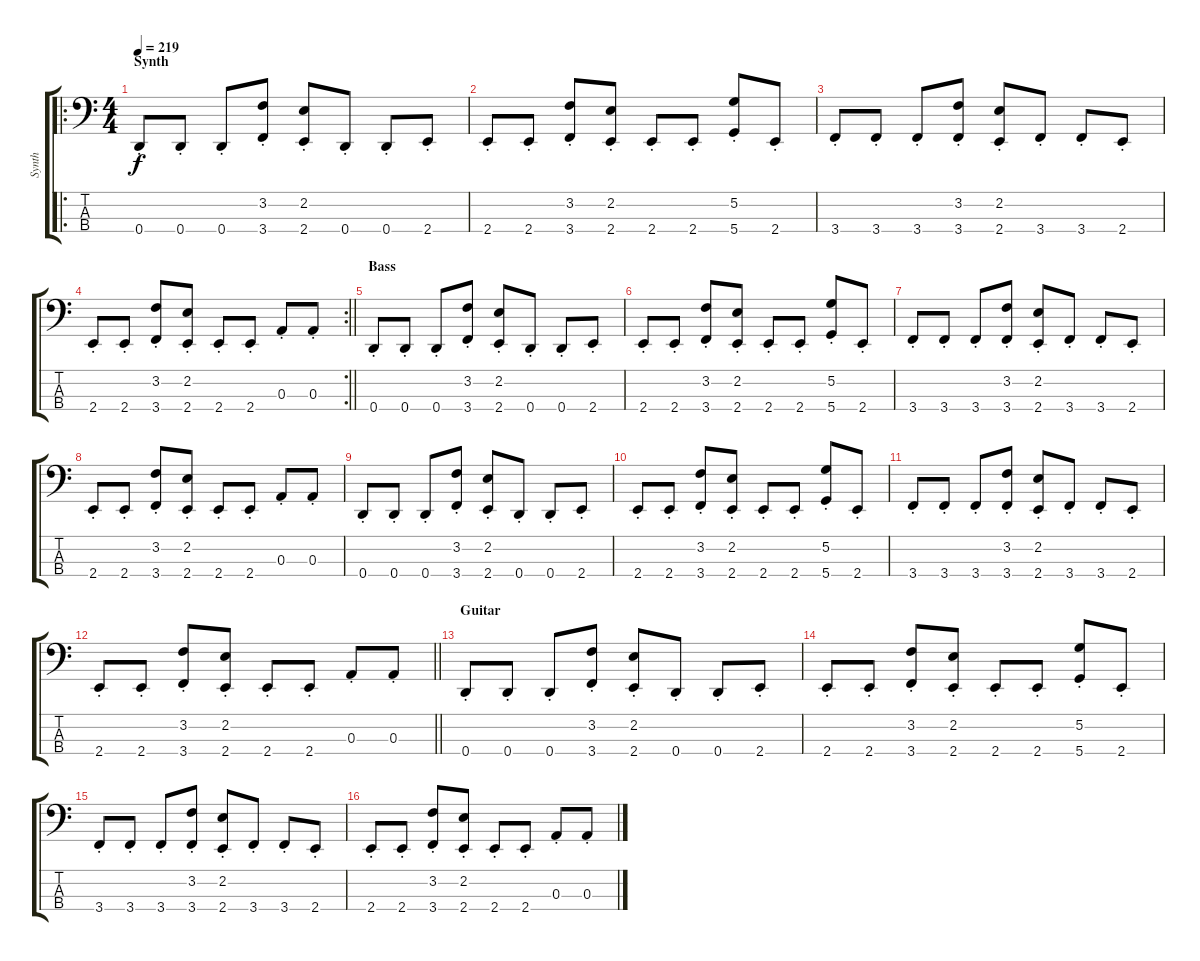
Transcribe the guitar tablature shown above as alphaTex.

\track ("Synth" "Synth") {instrument slapbass1}
\staff {score tabs}
\tuning (G2 D2 A1 D1) {hide}
\ro
\ts (4 4)
\section ("" "Synth")
\tempo 219
\clef f4
\ks c
0.4{st}.8{dy f instrument slapbass1} 0.4{st}.8 0.4{st}.8 (3.2{st} 3.4{st}).8 (2.2{st} 2.4{st}).8 0.4{st}.8 0.4{st}.8 2.4{st}.8 |
2.4{st}.8 2.4{st}.8 (3.2{st} 3.4{st}).8 (2.2{st} 2.4{st}).8 2.4{st}.8 2.4{st}.8 (5.2{st} 5.4{st}).8 2.4{st}.8 |
3.4{st}.8 3.4{st}.8 3.4{st}.8 (3.2{st} 3.4{st}).8 (2.2{st} 2.4{st}).8 3.4{st}.8 3.4{st}.8 2.4{st}.8 |
\rc 2
\barLineRight lightlight
2.4{st}.8 2.4{st}.8 (3.2{st} 3.4{st}).8 (2.2{st} 2.4{st}).8 2.4{st}.8 2.4{st}.8 0.3{st}.8 0.3{st}.8 |
\section ("" "Bass")
0.4{st}.8 0.4{st}.8 0.4{st}.8 (3.2{st} 3.4{st}).8 (2.2{st} 2.4{st}).8 0.4{st}.8 0.4{st}.8 2.4{st}.8 |
2.4{st}.8 2.4{st}.8 (3.2{st} 3.4{st}).8 (2.2{st} 2.4{st}).8 2.4{st}.8 2.4{st}.8 (5.2{st} 5.4{st}).8 2.4{st}.8 |
3.4{st}.8 3.4{st}.8 3.4{st}.8 (3.2{st} 3.4{st}).8 (2.2{st} 2.4{st}).8 3.4{st}.8 3.4{st}.8 2.4{st}.8 |
2.4{st}.8 2.4{st}.8 (3.2{st} 3.4{st}).8 (2.2{st} 2.4{st}).8 2.4{st}.8 2.4{st}.8 0.3{st}.8 0.3{st}.8 |
0.4{st}.8 0.4{st}.8 0.4{st}.8 (3.2{st} 3.4{st}).8 (2.2{st} 2.4{st}).8 0.4{st}.8 0.4{st}.8 2.4{st}.8 |
2.4{st}.8 2.4{st}.8 (3.2{st} 3.4{st}).8 (2.2{st} 2.4{st}).8 2.4{st}.8 2.4{st}.8 (5.2{st} 5.4{st}).8 2.4{st}.8 |
3.4{st}.8 3.4{st}.8 3.4{st}.8 (3.2{st} 3.4{st}).8 (2.2{st} 2.4{st}).8 3.4{st}.8 3.4{st}.8 2.4{st}.8 |
\barLineRight lightlight
2.4{st}.8 2.4{st}.8 (3.2{st} 3.4{st}).8 (2.2{st} 2.4{st}).8 2.4{st}.8 2.4{st}.8 0.3{st}.8 0.3{st}.8 |
\section ("" "Guitar")
0.4{st}.8 0.4{st}.8 0.4{st}.8 (3.2{st} 3.4{st}).8 (2.2{st} 2.4{st}).8 0.4{st}.8 0.4{st}.8 2.4{st}.8 |
2.4{st}.8 2.4{st}.8 (3.2{st} 3.4{st}).8 (2.2{st} 2.4{st}).8 2.4{st}.8 2.4{st}.8 (5.2{st} 5.4{st}).8 2.4{st}.8 |
3.4{st}.8 3.4{st}.8 3.4{st}.8 (3.2{st} 3.4{st}).8 (2.2{st} 2.4{st}).8 3.4{st}.8 3.4{st}.8 2.4{st}.8 |
2.4{st}.8 2.4{st}.8 (3.2{st} 3.4{st}).8 (2.2{st} 2.4{st}).8 2.4{st}.8 2.4{st}.8 0.3{st}.8 0.3{st}.8
